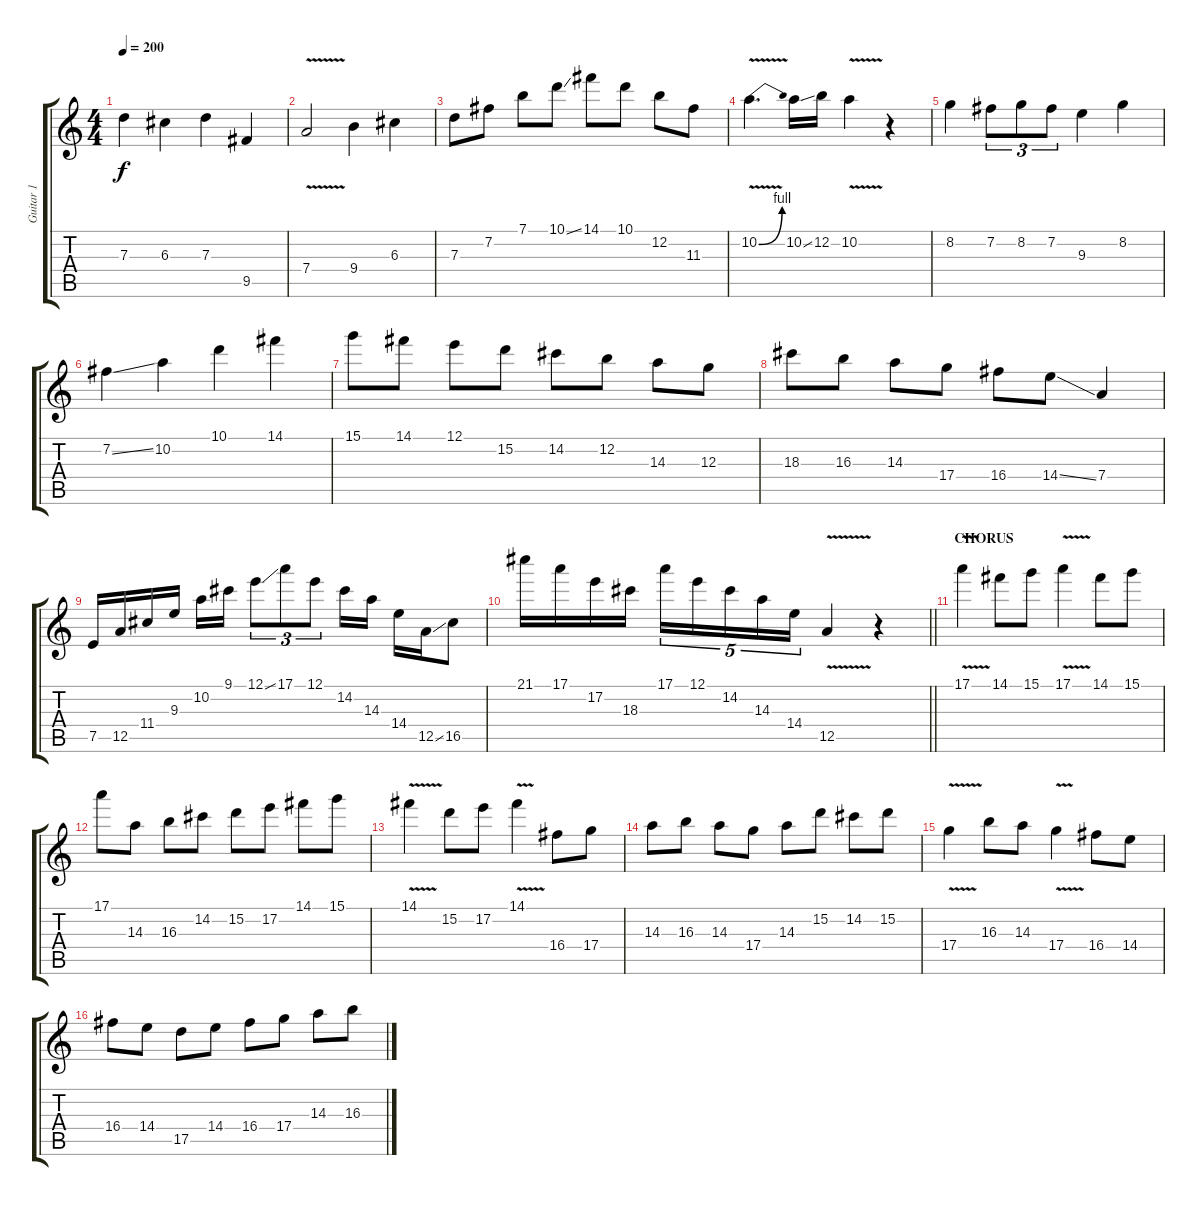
\track ("Guitar 1" "Guitar 1") {instrument distortionguitar}
\staff {score tabs}
\tuning (E4 B3 G3 D3 A2 E2) {hide}
\ts (4 4)
\tempo 200
\clef g2
\ks c
7.3.4{dy f} 6.3.4 7.3.4 9.5.4 |
7.4{v}.2 9.4.4 6.3.4 |
7.3.8 7.2.8 7.1.8 10.1{ss}.8 14.1.8 10.1.8 12.2.8 11.3.8 |
10.2{be (bend 0 0 60 4) v}.4{d} 10.2{ss}.16 12.2.16 10.2{v}.4 r.4 |
8.2.4 7.2.8{tu (3 2)} 8.2.8{tu (3 2)} 7.2.8{tu (3 2)} 9.3.4 8.2.4 |
7.2{ss}.4 10.2.4 10.1.4 14.1.4 |
15.1.8 14.1.8 12.1.8 15.2.8 14.2.8 12.2.8 14.3.8 12.3.8 |
18.3.8 16.3.8 14.3.8 17.4.8 16.4.8 14.4{ss}.8 7.4.4 |
7.5.16 12.5.16 11.4.16 9.3.16 10.2.16 9.1.16 12.1{ss}.8{tu (3 2)} 17.1.8{tu (3 2)} 12.1.8{tu (3 2)} 14.2.16 14.3.16 14.4.16 12.5{ss}.16 16.5.8 |
\barLineRight lightlight
21.1.16 17.1.16 17.2.16 18.3.16 17.1.16{tu (5 4)} 12.1.16{tu (5 4)} 14.2.16{tu (5 4)} 14.3.16{tu (5 4)} 14.4.16{tu (5 4)} 12.5{v}.4 r.4 |
\section ("" "CHORUS")
17.1{v}.4 14.1.8 15.1.8 17.1{v}.4 14.1.8 15.1.8 |
17.1.8 14.3.8 16.3.8 14.2.8 15.2.8 17.2.8 14.1.8 15.1.8 |
14.1{v}.4 15.2.8 17.2.8 14.1{v}.4 16.4.8 17.4.8 |
14.3.8 16.3.8 14.3.8 17.4.8 14.3.8 15.2.8 14.2.8 15.2.8 |
17.4{v}.4 16.3.8 14.3.8 17.4{v}.4 16.4.8 14.4.8 |
16.4.8 14.4.8 17.5.8 14.4.8 16.4.8 17.4.8 14.3.8 16.3.8
